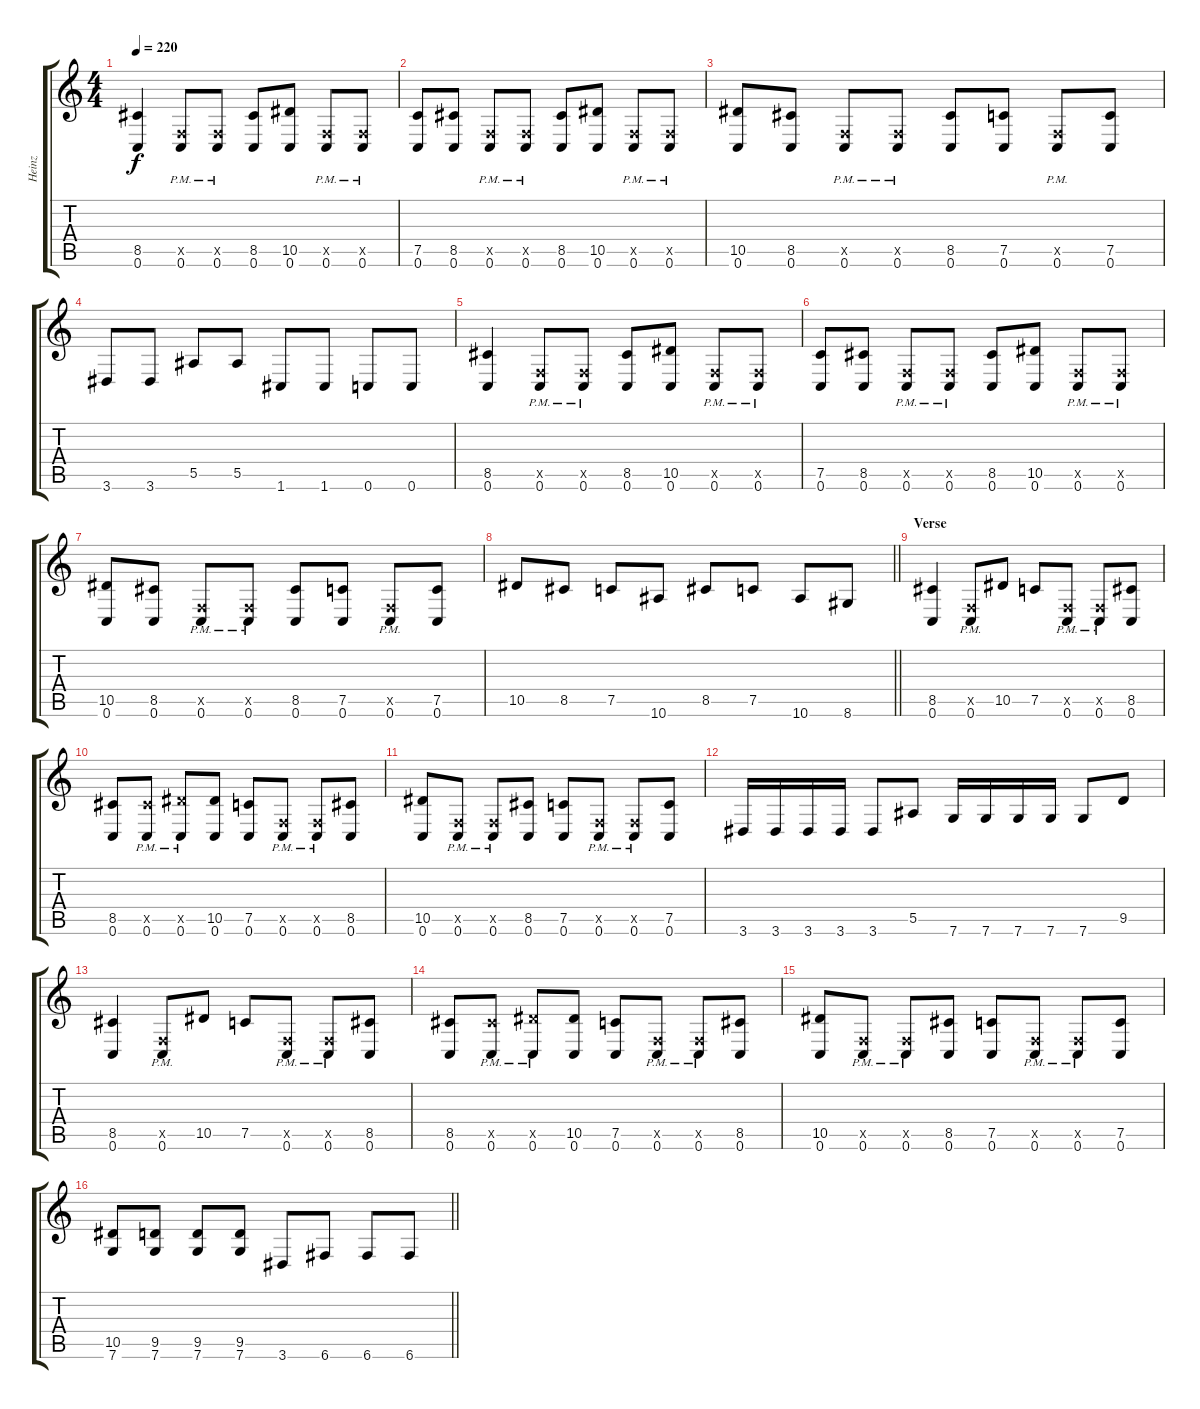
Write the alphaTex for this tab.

\track ("Heinz" "Heinz") {instrument distortionguitar}
\staff {score tabs}
\tuning (C4 G3 Eb3 Bb2 F2 C2) {hide}
\ts (4 4)
\tempo 220
\clef g2
\ks c
(8.5 0.6).4{dy f} (0.5{x} 0.6{pm}).8 (0.5{x} 0.6{pm}).8 (8.5 0.6).8 (10.5 0.6).8 (0.5{x} 0.6{pm}).8 (0.5{x} 0.6{pm}).8 |
(7.5 0.6).8 (8.5 0.6).8 (0.5{x} 0.6{pm}).8 (0.5{x} 0.6{pm}).8 (8.5 0.6).8 (10.5 0.6).8 (0.5{x} 0.6{pm}).8 (0.5{x} 0.6{pm}).8 |
(10.5 0.6).8 (8.5 0.6).8 (0.5{x} 0.6{pm}).8 (0.5{x} 0.6{pm}).8 (8.5 0.6).8 (7.5 0.6).8 (0.5{x} 0.6{pm}).8 (7.5 0.6).8 |
3.6.8 3.6.8 5.5.8 5.5.8 1.6.8 1.6.8 0.6.8 0.6.8 |
(8.5 0.6).4 (0.5{x} 0.6{pm}).8 (0.5{x} 0.6{pm}).8 (8.5 0.6).8 (10.5 0.6).8 (0.5{x} 0.6{pm}).8 (0.5{x} 0.6{pm}).8 |
(7.5 0.6).8 (8.5 0.6).8 (0.5{x} 0.6{pm}).8 (0.5{x} 0.6{pm}).8 (8.5 0.6).8 (10.5 0.6).8 (0.5{x} 0.6{pm}).8 (0.5{x} 0.6{pm}).8 |
(10.5 0.6).8 (8.5 0.6).8 (0.5{x} 0.6{pm}).8 (0.5{x} 0.6{pm}).8 (8.5 0.6).8 (7.5 0.6).8 (0.5{x} 0.6{pm}).8 (7.5 0.6).8 |
\barLineRight lightlight
10.5.8 8.5.8 7.5.8 10.6.8 8.5.8 7.5.8 10.6.8 8.6.8 |
\section ("" "Verse")
(8.5 0.6).4 (0.5{x} 0.6{pm}).8 10.5.8 7.5.8 (0.5{x} 0.6{pm}).8 (0.5{x} 0.6{pm}).8 (8.5 0.6).8 |
(8.5 0.6).8 (8.5{x} 0.6{pm}).8 (10.5{x} 0.6{pm}).8 (10.5 0.6).8 (7.5 0.6).8 (0.5{x} 0.6{pm}).8 (0.5{x} 0.6{pm}).8 (8.5 0.6).8 |
(10.5 0.6).8 (0.5{x} 0.6{pm}).8 (0.5{x} 0.6{pm}).8 (8.5 0.6).8 (7.5 0.6).8 (0.5{x} 0.6{pm}).8 (0.5{x} 0.6{pm}).8 (7.5 0.6).8 |
3.6.16 3.6.16 3.6.16 3.6.16 3.6.8 5.5.8 7.6.16 7.6.16 7.6.16 7.6.16 7.6.8 9.5.8 |
(8.5 0.6).4 (0.5{x} 0.6{pm}).8 10.5.8 7.5.8 (0.5{x} 0.6{pm}).8 (0.5{x} 0.6{pm}).8 (8.5 0.6).8 |
(8.5 0.6).8 (8.5{x} 0.6{pm}).8 (10.5{x} 0.6{pm}).8 (10.5 0.6).8 (7.5 0.6).8 (0.5{x} 0.6{pm}).8 (0.5{x} 0.6{pm}).8 (8.5 0.6).8 |
(10.5 0.6).8 (0.5{x} 0.6{pm}).8 (0.5{x} 0.6{pm}).8 (8.5 0.6).8 (7.5 0.6).8 (0.5{x} 0.6{pm}).8 (0.5{x} 0.6{pm}).8 (7.5 0.6).8 |
\barLineRight lightlight
(10.5 7.6).8 (9.5 7.6).8 (9.5 7.6).8 (9.5 7.6).8 3.6.8 6.6.8 6.6.8 6.6.8
